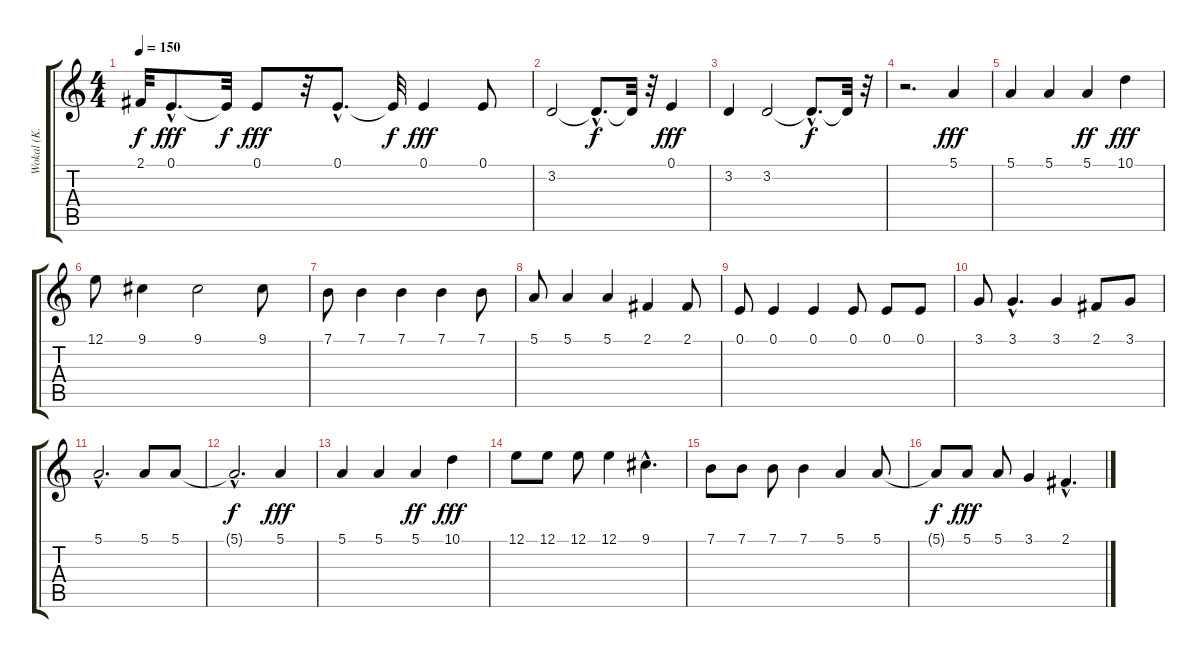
\track ("Wokal (K. Myszkowski)" "Wokal (K. ") {instrument drawbarorgan}
\staff {score tabs}
\tuning (E4 B3 G3 D3 A2 E2) {hide}
\ts (4 4)
\tempo 150
\clef g2
\ks c
2.1{t}.32{dy f} 0.1{hac}.8{d dy fff} 0.1{t}.32{dy f} 0.1.8{dy fff} r.32 0.1{hac}.8{d} 0.1{t}.32{dy f} 0.1.4{dy fff} 0.1.8 |
3.2.2 3.2{hac t}.8{d dy f} 3.2{t}.32 r.32 0.1.4{dy fff} |
3.2.4 3.2.2 3.2{hac t}.8{d dy f} 3.2{t}.32 r.32 |
r.2{d} 5.1.4{dy fff} |
5.1.4 5.1.4 5.1.4{dy ff} 10.1.4{dy fff} |
12.1.8 9.1.4 9.1.2 9.1.8 |
7.1.8 7.1.4 7.1.4 7.1.4 7.1.8 |
5.1.8 5.1.4 5.1.4 2.1.4 2.1.8 |
0.1.8 0.1.4 0.1.4 0.1.8 0.1.8 0.1.8 |
3.1.8 3.1{hac}.4{d} 3.1.4 2.1.8 3.1.8 |
5.1{hac}.2{d} 5.1.8 5.1.8 |
5.1{hac t}.2{d dy f} 5.1.4{dy fff} |
5.1.4 5.1.4 5.1.4{dy ff} 10.1.4{dy fff} |
12.1.8 12.1.8 12.1.8 12.1.4 9.1{hac}.4{d} |
7.1.8 7.1.8 7.1.8 7.1.4 5.1.4 5.1.8 |
5.1{t}.8{dy f} 5.1.8{dy fff} 5.1.8 3.1.4 2.1{hac}.4{d}
